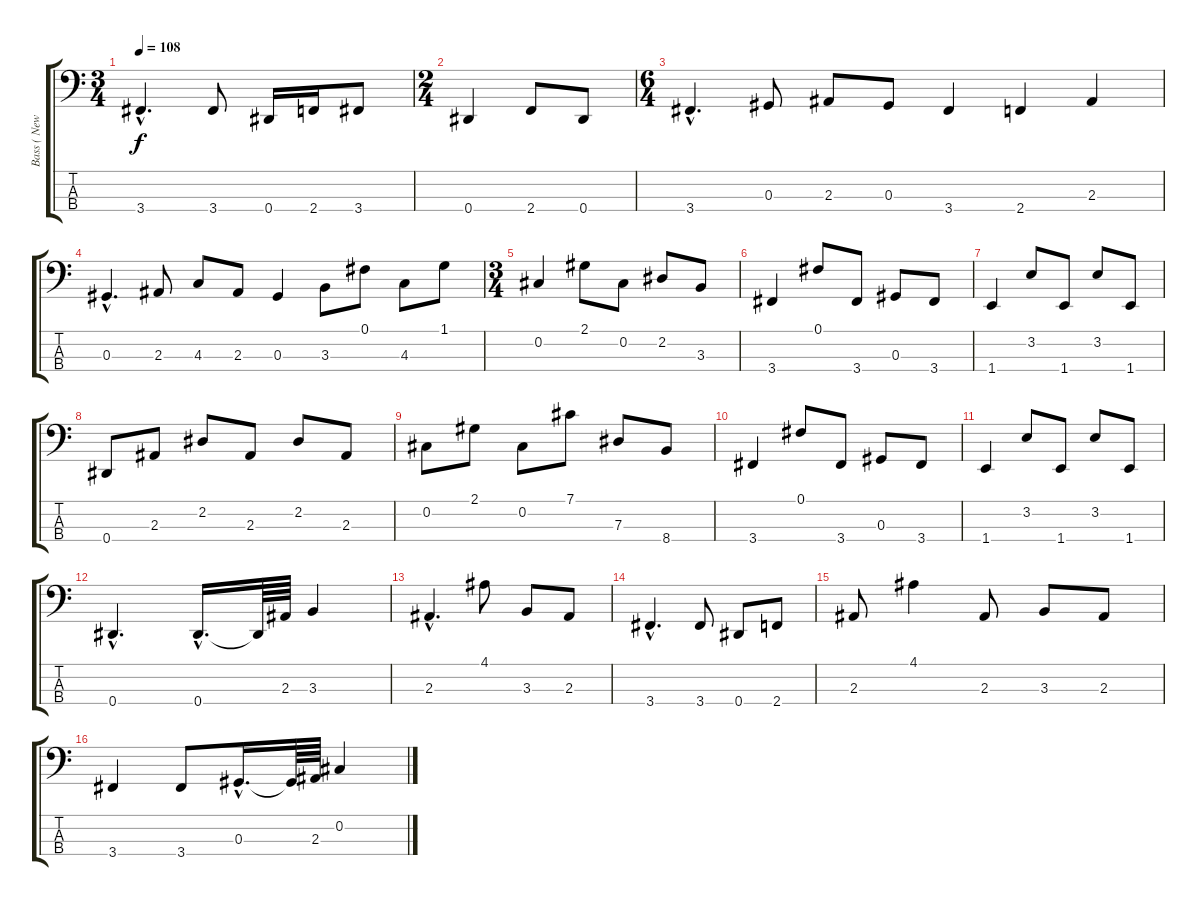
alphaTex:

\track ("Bass ( Newsted )" "Bass ( New") {instrument electricbasspick}
\staff {score tabs}
\tuning (Gb2 Db2 Ab1 Eb1) {hide}
\ts (3 4)
\tempo 108
\clef f4
\ks c
3.4{hac}.4{d dy f} 3.4.8 0.4.16 2.4.16 3.4.8 |
\ts (2 4)
0.4.4 2.4.8 0.4.8 |
\ts (6 4)
3.4{hac}.4{d} 0.3.8 2.3.8 0.3.8 3.4.4 2.4.4 2.3.4 |
0.3{hac}.4{d} 2.3.8 4.3.8 2.3.8 0.3.4 3.3.8 0.1.8 4.3.8 1.1.8 |
\ts (3 4)
0.2.4 2.1.8 0.2.8 2.2.8 3.3.8 |
3.4.4 0.1.8 3.4.8 0.3.8 3.4.8 |
1.4.4 3.2.8 1.4.8 3.2.8 1.4.8 |
0.4.8 2.3.8 2.2.8 2.3.8 2.2.8 2.3.8 |
0.2.8 2.1.8 0.2.8 7.1.8 7.3.8 8.4.8 |
3.4.4 0.1.8 3.4.8 0.3.8 3.4.8 |
1.4.4 3.2.8 1.4.8 3.2.8 1.4.8 |
0.4{hac}.4{d} 0.4{hac}.16{d} 0.4{t}.64 2.3.64 3.3.4 |
2.3{hac}.4{d} 4.1.8 3.3.8 2.3.8 |
3.4{hac}.4{d} 3.4.8 0.4.8 2.4.8 |
2.3.8 4.1.4 2.3.8 3.3.8 2.3.8 |
3.4.4 3.4.8 0.3{hac}.16{d} 0.3{t}.64 2.3.64 0.2.4
